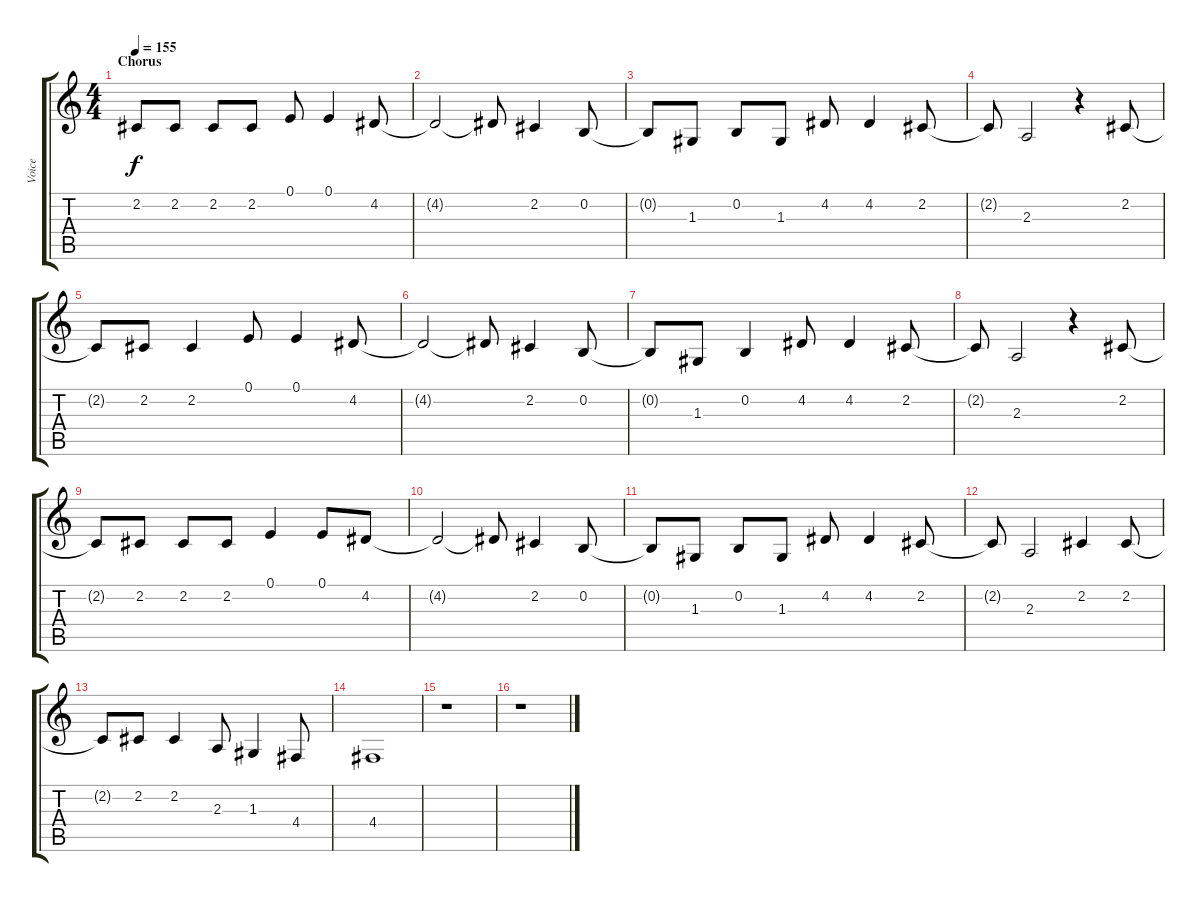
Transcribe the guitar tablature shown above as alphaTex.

\track ("Voice" "Voice") {instrument lead2sawtooth}
\staff {score tabs}
\tuning (E4 B3 G3 D3 A2 E2) {hide}
\ts (4 4)
\section ("" "Chorus")
\tempo 155
\clef g2
\ks c
2.2.8{dy f} 2.2.8 2.2.8 2.2.8 0.1.8 0.1.4 4.2.8 |
4.2{t}.2 4.2{t}.8 2.2.4 0.2.8 |
0.2{t}.8 1.3.8 0.2.8 1.3.8 4.2.8 4.2.4 2.2.8 |
2.2{t}.8 2.3.2 r.4 2.2.8 |
2.2{t}.8 2.2.8 2.2.4 0.1.8 0.1.4 4.2.8 |
4.2{t}.2 4.2{t}.8 2.2.4 0.2.8 |
0.2{t}.8 1.3.8 0.2.4 4.2.8 4.2.4 2.2.8 |
2.2{t}.8 2.3.2 r.4 2.2.8 |
2.2{t}.8 2.2.8 2.2.8 2.2.8 0.1.4 0.1.8 4.2.8 |
4.2{t}.2 4.2{t}.8 2.2.4 0.2.8 |
0.2{t}.8 1.3.8 0.2.8 1.3.8 4.2.8 4.2.4 2.2.8 |
2.2{t}.8 2.3.2 2.2.4 2.2.8 |
2.2{t}.8 2.2.8 2.2.4 2.3.8 1.3.4 4.4.8 |
4.4.1 |
r.1 |
r.1
